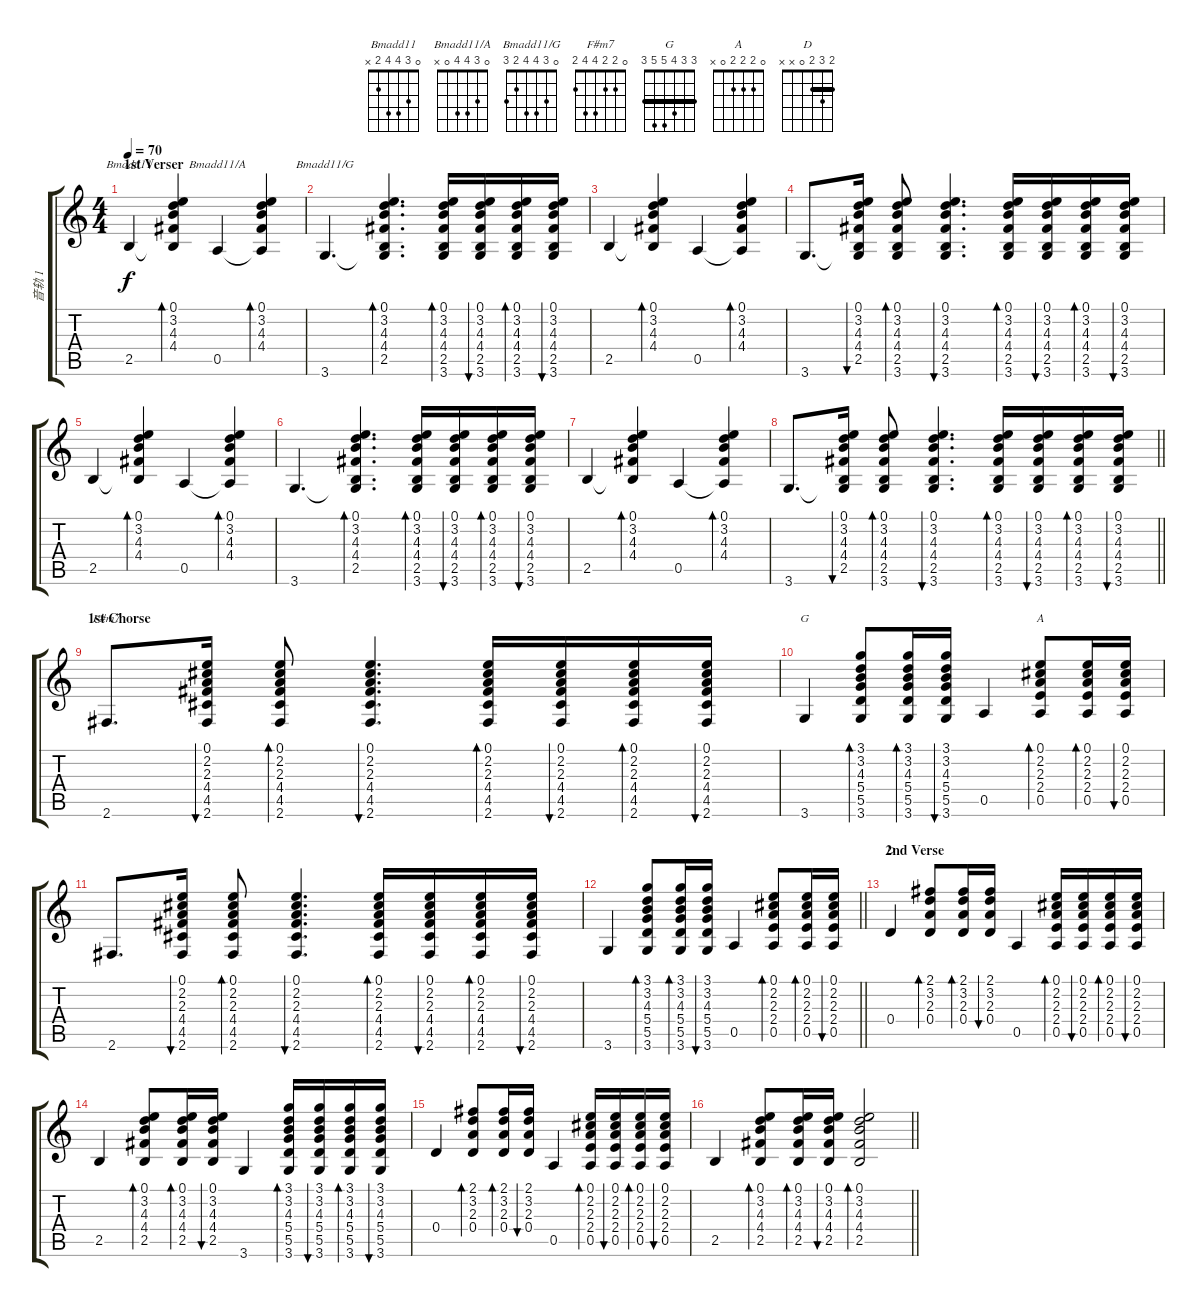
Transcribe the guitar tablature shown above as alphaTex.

\track ("音轨 1" "音轨 1") {instrument acousticguitarsteel}
\staff {score tabs}
\tuning (E4 B3 G3 D3 A2 E2) {hide}
\chord ("Bmadd11" 0 3 4 4 2 x)
\chord ("Bmadd11/A" 0 3 4 4 0 x)
\chord ("Bmadd11/G" 0 3 4 4 2 3)
\chord ("F#m7" 0 2 2 4 4 2)
\chord ("G" 3 3 4 5 5 3) {barre 3}
\chord ("A" 0 2 2 2 0 x)
\chord ("D" 2 3 2 0 x x) {barre 2}
\ts (4 4)
\section ("" "1st Verser")
\tempo 70
\clef g2
\ks c
2.5.4{ch "Bmadd11" dy f instrument acousticguitarsteel} (0.1 3.2 4.3 4.4 2.5{t}).4{bd 60} 0.5.4{ch "Bmadd11/A"} (0.1 3.2 4.3 4.4 0.5{t}).4{bd 60} |
3.6.4{d ch "Bmadd11/G"} (0.1 3.2 4.3 4.4 2.5 3.6{t}).4{d bd 60} (0.1 3.2 4.3 4.4 2.5 3.6).16{bd 30} (0.1 3.2 4.3 4.4 2.5 3.6).16{bu 30} (0.1 3.2 4.3 4.4 2.5 3.6).16{bd 30} (0.1 3.2 4.3 4.4 2.5 3.6).16{bu 30} |
2.5.4 (0.1 3.2 4.3 4.4 2.5{t}).4{bd 60} 0.5.4 (0.1 3.2 4.3 4.4 0.5{t}).4{bd 60} |
3.6.8{d} (0.1 3.2 4.3 4.4 2.5 3.6{t}).16{bu 60} (0.1 3.2 4.3 4.4 2.5 3.6).8{bd 30 txt ""} (0.1 3.2 4.3 4.4 2.5 3.6).4{d bu 60} (0.1 3.2 4.3 4.4 2.5 3.6).16{bd 30} (0.1 3.2 4.3 4.4 2.5 3.6).16{bu 30} (0.1 3.2 4.3 4.4 2.5 3.6).16{bd 30} (0.1 3.2 4.3 4.4 2.5 3.6).16{bu 30} |
2.5.4 (0.1 3.2 4.3 4.4 2.5{t}).4{bd 60} 0.5.4 (0.1 3.2 4.3 4.4 0.5{t}).4{bd 60} |
3.6.4{d} (0.1 3.2 4.3 4.4 2.5 3.6{t}).4{d bd 60} (0.1 3.2 4.3 4.4 2.5 3.6).16{bd 30} (0.1 3.2 4.3 4.4 2.5 3.6).16{bu 30} (0.1 3.2 4.3 4.4 2.5 3.6).16{bd 30} (0.1 3.2 4.3 4.4 2.5 3.6).16{bu 30} |
2.5.4 (0.1 3.2 4.3 4.4 2.5{t}).4{bd 60} 0.5.4 (0.1 3.2 4.3 4.4 0.5{t}).4{bd 60} |
\barLineRight lightlight
3.6.8{d} (0.1 3.2 4.3 4.4 2.5 3.6{t}).16{bu 30} (0.1 3.2 4.3 4.4 2.5 3.6).8{bd 30} (0.1 3.2 4.3 4.4 2.5 3.6).4{d bu 60} (0.1 3.2 4.3 4.4 2.5 3.6).16{bd 30} (0.1 3.2 4.3 4.4 2.5 3.6).16{bu 30} (0.1 3.2 4.3 4.4 2.5 3.6).16{bd 30} (0.1 3.2 4.3 4.4 2.5 3.6).16{bu 30} |
\section ("" "1st Chorse")
2.6.8{d ch "F#m7"} (0.1 2.2 2.3 4.4 4.5 2.6).16{bu 30} (0.1 2.2 2.3 4.4 4.5 2.6).8{bd 60} (0.1 2.2 2.3 4.4 4.5 2.6).4{d bu 60} (0.1 2.2 2.3 4.4 4.5 2.6).16{bd 30} (0.1 2.2 2.3 4.4 4.5 2.6).16{bu 30} (0.1 2.2 2.3 4.4 4.5 2.6).16{bd 30} (0.1 2.2 2.3 4.4 4.5 2.6).16{bu 30} |
3.6.4{ch "G"} (3.1 3.2 4.3 5.4 5.5 3.6).8{bd 30} (3.1 3.2 4.3 5.4 5.5 3.6).16{bd 30} (3.1 3.2 4.3 5.4 5.5 3.6).16{bu 30} 0.5.4 (0.1 2.2 2.3 2.4 0.5).8{bd 30 ch "A"} (0.1 2.2 2.3 2.4 0.5).16{bd 30} (0.1 2.2 2.3 2.4 0.5).16{bu 30} |
2.6.8{d} (0.1 2.2 2.3 4.4 4.5 2.6).16{bu 30} (0.1 2.2 2.3 4.4 4.5 2.6).8{bd 60} (0.1 2.2 2.3 4.4 4.5 2.6).4{d bu 60} (0.1 2.2 2.3 4.4 4.5 2.6).16{bd 30} (0.1 2.2 2.3 4.4 4.5 2.6).16{bu 30} (0.1 2.2 2.3 4.4 4.5 2.6).16{bd 30} (0.1 2.2 2.3 4.4 4.5 2.6).16{bu 30} |
\barLineRight lightlight
3.6.4 (3.1 3.2 4.3 5.4 5.5 3.6).8{bd 30} (3.1 3.2 4.3 5.4 5.5 3.6).16{bd 30} (3.1 3.2 4.3 5.4 5.5 3.6).16{bu 30} 0.5.4 (0.1 2.2 2.3 2.4 0.5).8{bd 30} (0.1 2.2 2.3 2.4 0.5).16{bd 30} (0.1 2.2 2.3 2.4 0.5).16{bu 30} |
\section ("" "2nd Verse")
0.4.4{ch "D"} (2.1 3.2 2.3 0.4).8{bd 30} (2.1 3.2 2.3 0.4).16{bd 30} (2.1 3.2 2.3 0.4).16{bu 30} 0.5.4 (0.1 2.2 2.3 2.4 0.5).16{bd 30} (0.1 2.2 2.3 2.4 0.5).16{bu 30} (0.1 2.2 2.3 2.4 0.5).16{bd 30} (0.1 2.2 2.3 2.4 0.5).16{bu 30} |
2.5.4 (0.1 3.2 4.3 4.4 2.5).8{bd 30} (0.1 3.2 4.3 4.4 2.5).16{bd 30} (0.1 3.2 4.3 4.4 2.5).16{bu 30} 3.6.4 (3.1 3.2 4.3 5.4 5.5 3.6).16{bd 30} (3.1 3.2 4.3 5.4 5.5 3.6).16{bu 30} (3.1 3.2 4.3 5.4 5.5 3.6).16{bd 30} (3.1 3.2 4.3 5.4 5.5 3.6).16{bu 30} |
0.4.4 (2.1 3.2 2.3 0.4).8{bd 30} (2.1 3.2 2.3 0.4).16{bd 30} (2.1 3.2 2.3 0.4).16{bu 30} 0.5.4 (0.1 2.2 2.3 2.4 0.5).16{bd 30} (0.1 2.2 2.3 2.4 0.5).16{bu 30} (0.1 2.2 2.3 2.4 0.5).16{bd 30} (0.1 2.2 2.3 2.4 0.5).16{bu 30} |
\barLineRight lightlight
2.5.4 (0.1 3.2 4.3 4.4 2.5).8{bd 30} (0.1 3.2 4.3 4.4 2.5).16{bd 30} (0.1 3.2 4.3 4.4 2.5).16{bu 30} (0.1 3.2 4.3 4.4 2.5).2{bd 240}
